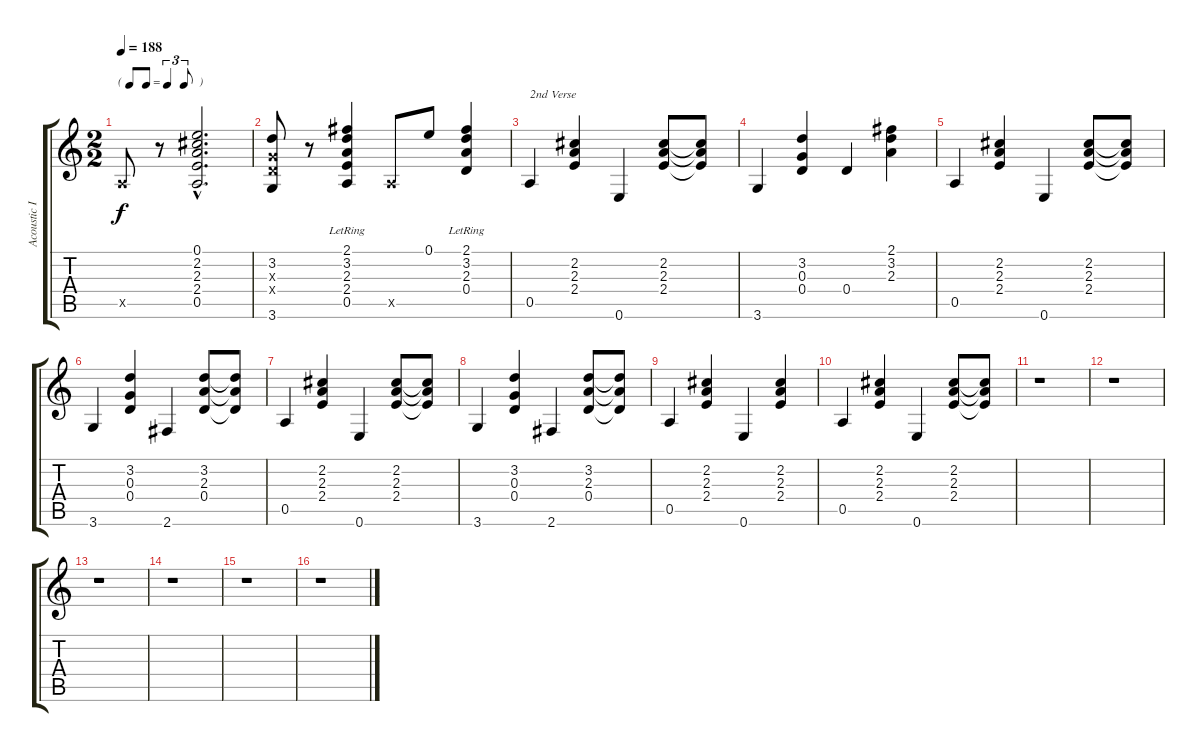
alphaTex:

\track ("Acoustic III" "Acoustic I") {instrument acousticguitarnylon}
\staff {score tabs}
\tuning (E4 B3 G3 D3 A2 E2) {hide}
\ts (2 2)
\tf triplet8th
\tempo 188
\clef g2
\ks c
0.5{x}.8{dy f} r.8 (0.1{hac} 2.2{hac} 2.3{hac} 2.4{hac} 0.5{hac}).2{d} |
(3.2 0.3{x} 0.4{x} 3.6).8 r.8 (2.1{lr} 3.2{lr} 2.3{lr} 2.4{lr} 0.5{lr}).4 0.5{x}.8 0.1.8 (2.1{lr} 3.2{lr} 2.3{lr} 0.4{lr}).4 |
0.5.4{txt "2nd Verse"} (2.2 2.3 2.4).4 0.6.4 (2.2 2.3 2.4).8 (2.2{t} 2.3{t} 2.4{t}).8 |
3.6.4 (3.2 0.3 0.4).4 0.4.4 (2.1 3.2 2.3).4 |
0.5.4 (2.2 2.3 2.4).4 0.6.4 (2.2 2.3 2.4).8 (2.2{t} 2.3{t} 2.4{t}).8 |
3.6.4 (3.2 0.3 0.4).4 2.6.4 (3.2 2.3 0.4).8 (3.2{t} 2.3{t} 0.4{t}).8 |
0.5.4 (2.2 2.3 2.4).4 0.6.4 (2.2 2.3 2.4).8 (2.2{t} 2.3{t} 2.4{t}).8 |
3.6.4 (3.2 0.3 0.4).4 2.6.4 (3.2 2.3 0.4).8 (3.2{t} 2.3{t} 0.4{t}).8 |
0.5.4 (2.2 2.3 2.4).4 0.6.4 (2.2 2.3 2.4).4 |
0.5.4 (2.2 2.3 2.4).4 0.6.4 (2.2 2.3 2.4).8 (2.2{t} 2.3{t} 2.4{t}).8 |
r.1 |
r.1 |
r.1 |
r.1 |
r.1 |
r.1
